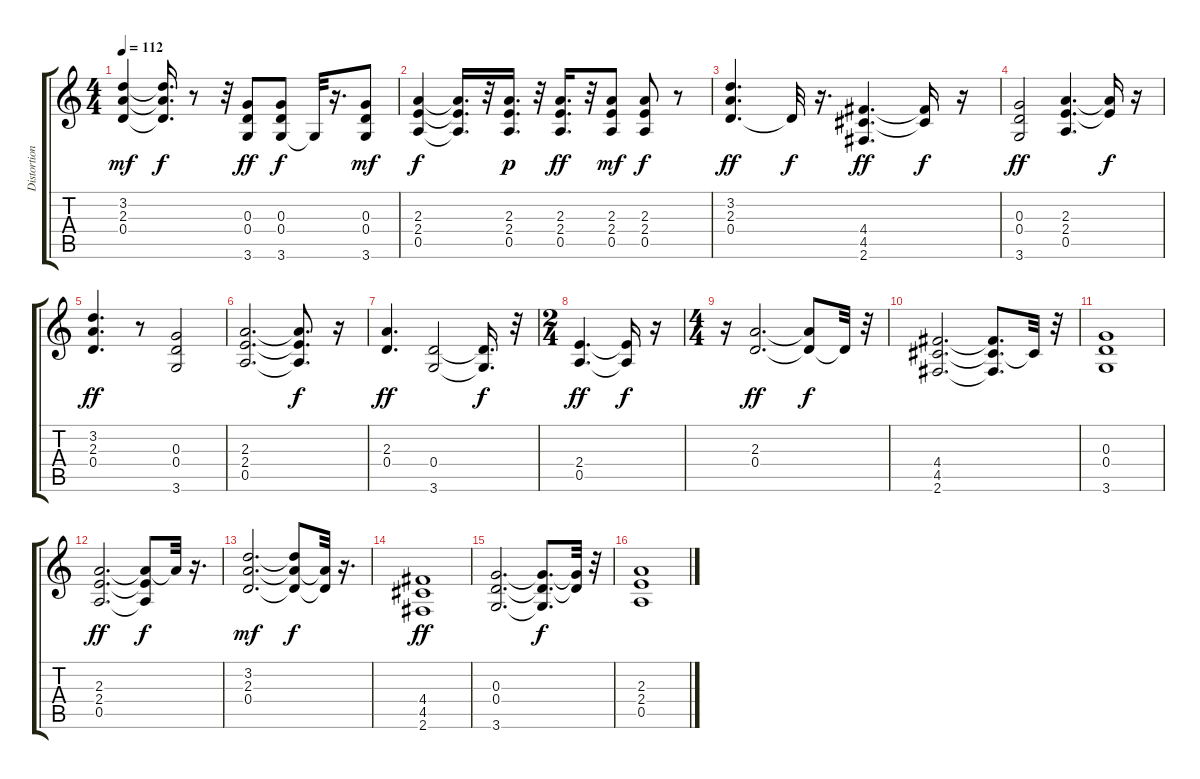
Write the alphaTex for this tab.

\track ("Distortion Guitar" "Distortion") {instrument distortionguitar}
\staff {score tabs}
\tuning (E4 B3 G3 D3 A2 E2) {hide}
\ts (4 4)
\tempo 112
\clef g2
\ks c
(3.2 2.3 0.4).4{dy mf} (3.2{t} 2.3{t} 0.4{t}).16{d dy f} r.8 r.32 (0.3 0.4 3.6).8{dy ff} (0.3 0.4 3.6).8{dy f} 3.6{t}.32 r.16{d} (0.3 0.4 3.6).8{dy mf} |
(2.3 2.4 0.5).4{dy f} (2.3{t} 2.4{t} 0.5{t}).16{d} r.32 (2.3 2.4 0.5).16{d dy p} r.32 (2.3 2.4 0.5).16{d dy ff} r.32 (2.3 2.4 0.5).8{dy mf} (2.3 2.4 0.5).8{dy f} r.8 |
(3.2 2.3 0.4).4{d dy ff} 0.4{t}.32{dy f} r.16{d} (4.4 4.5 2.6).4{d dy ff} (4.4{t} 4.5{t}).16{dy f} r.16 |
(0.3 0.4 3.6).2{dy ff} (2.3 2.4 0.5).4{d} (2.3{t} 2.4{t}).16{dy f} r.16 |
(3.2 2.3 0.4).4{d dy ff} r.8 (0.3 0.4 3.6).2 |
(2.3 2.4 0.5).2{d} (2.3{t} 2.4{t} 0.5{t}).8{d dy f} r.16 |
(2.3 0.4).4{d dy ff} (0.4 3.6).2 (0.4{t} 3.6{t}).16{d dy f} r.32 |
\ts (2 4)
(2.4 0.5).4{d dy ff} (2.4{t} 0.5{t}).16{dy f} r.16 |
\ts (4 4)
r.16 (2.3 0.4).2{d dy ff} (2.3{t} 0.4{t}).8{dy f} 0.4{t}.32 r.32 |
(4.4 4.5 2.6).2{d} (4.4{t} 4.5{t} 2.6{t}).8{d} 4.5{t}.32 r.32 |
(0.3 0.4 3.6).1 |
(2.3 2.4 0.5).2{d dy ff} (2.3{t} 2.4{t} 0.5{t}).8{dy f} 2.3{t}.32 r.16{d} |
(3.2 2.3 0.4).2{d dy mf} (3.2{t} 2.3{t} 0.4{t}).8{dy f} (2.3{t} 0.4{t}).32 r.16{d} |
(4.4 4.5 2.6).1{dy ff} |
(0.3 0.4 3.6).2{d} (0.3{t} 0.4{t} 3.6{t}).8{d dy f} (0.3{t} 0.4{t}).32 r.32 |
(2.3 2.4 0.5).1
